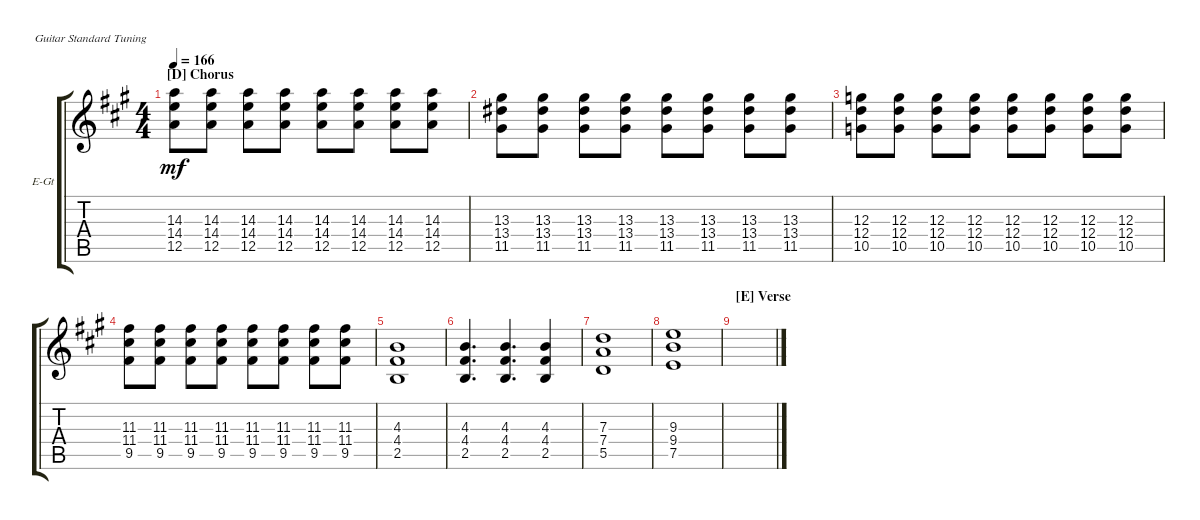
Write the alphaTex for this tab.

\defaultSystemsLayout 4
\bracketExtendMode groupsimilarinstruments
\firstSystemTrackNameOrientation horizontal
\otherSystemsTrackNameOrientation horizontal
\track ("Electric Guitar (Drive)" "E-Gt") {instrument overdrivenguitar}
\staff {score tabs}
\tuning (E4 B3 G3 D3 A2 E2)
\ts (4 4)
\section ("D" "Chorus")
\tempo 166
\clef g2
\ks a
(12.5 14.4 14.3).8{dy mf} (12.5 14.4 14.3).8 (12.5 14.4 14.3).8 (12.5 14.4 14.3).8 (12.5 14.4 14.3).8 (12.5 14.4 14.3).8 (12.5 14.4 14.3).8 (12.5 14.4 14.3).8 |
(11.5 13.4 13.3).8 (11.5 13.4 13.3).8 (11.5 13.4 13.3).8 (11.5 13.4 13.3).8 (11.5 13.4 13.3).8 (11.5 13.4 13.3).8 (11.5 13.4 13.3).8 (11.5 13.4 13.3).8 |
(10.5 12.4 12.3).8 (10.5 12.4 12.3).8 (10.5 12.4 12.3).8 (10.5 12.4 12.3).8 (10.5 12.4 12.3).8 (10.5 12.4 12.3).8 (10.5 12.4 12.3).8 (10.5 12.4 12.3).8 |
(9.5 11.3 11.4).8 (9.5 11.3 11.4).8 (9.5 11.3 11.4).8 (9.5 11.3 11.4).8 (9.5 11.3 11.4).8 (9.5 11.3 11.4).8 (9.5 11.3 11.4).8 (9.5 11.3 11.4).8 |
(2.5 4.4 4.3).1 |
(2.5 4.4 4.3).4{d} (2.5 4.4 4.3).4{d} (2.5 4.4 4.3).4 |
(5.5 7.4 7.3).1 |
(9.4 7.5 9.3).1 |
\section ("E" "Verse")
